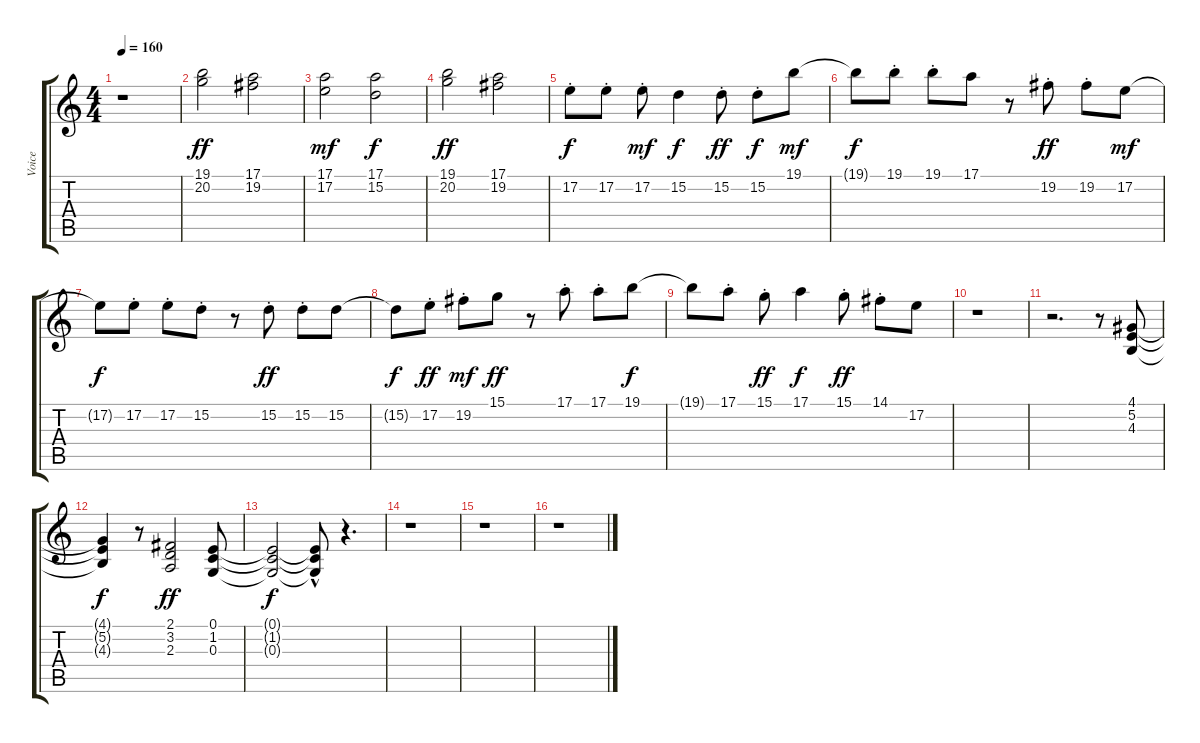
\track ("Voice" "Voice") {instrument lead3calliope}
\staff {score tabs}
\tuning (E4 B3 G3 D3 A2 E2) {hide}
\ts (4 4)
\tempo 160
\clef g2
\ks c
r.1{dy ff} |
(19.1 20.2).2 (17.1 19.2).2 |
(17.1 17.2).2{dy mf} (17.1 15.2).2{dy f} |
(19.1 20.2).2{dy ff} (17.1 19.2).2 |
17.2{st}.8{dy f} 17.2{st}.8 17.2{st}.8{dy mf} 15.2.4{dy f} 15.2{st}.8{dy ff} 15.2{st}.8{dy f} 19.1.8{dy mf} |
19.1{t}.8{dy f} 19.1{st}.8 19.1{st}.8 17.1.8 r.8 19.2{st}.8{dy ff} 19.2{st}.8 17.2.8{dy mf} |
17.2{t}.8{dy f} 17.2{st}.8 17.2{st}.8 15.2{st}.8 r.8 15.2{st}.8{dy ff} 15.2{st}.8 15.2.8 |
15.2{t}.8{dy f} 17.2{st}.8{dy ff} 19.2{st}.8{dy mf} 15.1.8{dy ff} r.8 17.1{st}.8 17.1{st}.8 19.1.8{dy f} |
19.1{t}.8 17.1{st}.8 15.1{st}.8{dy ff} 17.1.4{dy f} 15.1{st}.8{dy ff} 14.1{st}.8 17.2.8 |
r.1 |
r.2{d} r.8 (4.1 5.2 4.3).8{instrument choiraahs} |
(4.1{t} 5.2{t} 4.3{t}).4{dy f} r.8 (2.1 3.2 2.3).2{dy ff} (0.1 1.2 0.3).8 |
(0.1{t} 1.2{t} 0.3{t}).2{dy f} (0.1{t} 1.2{hac t} 0.3{hac t}).8 r.4{d} |
r.1 |
r.1 |
r.1
